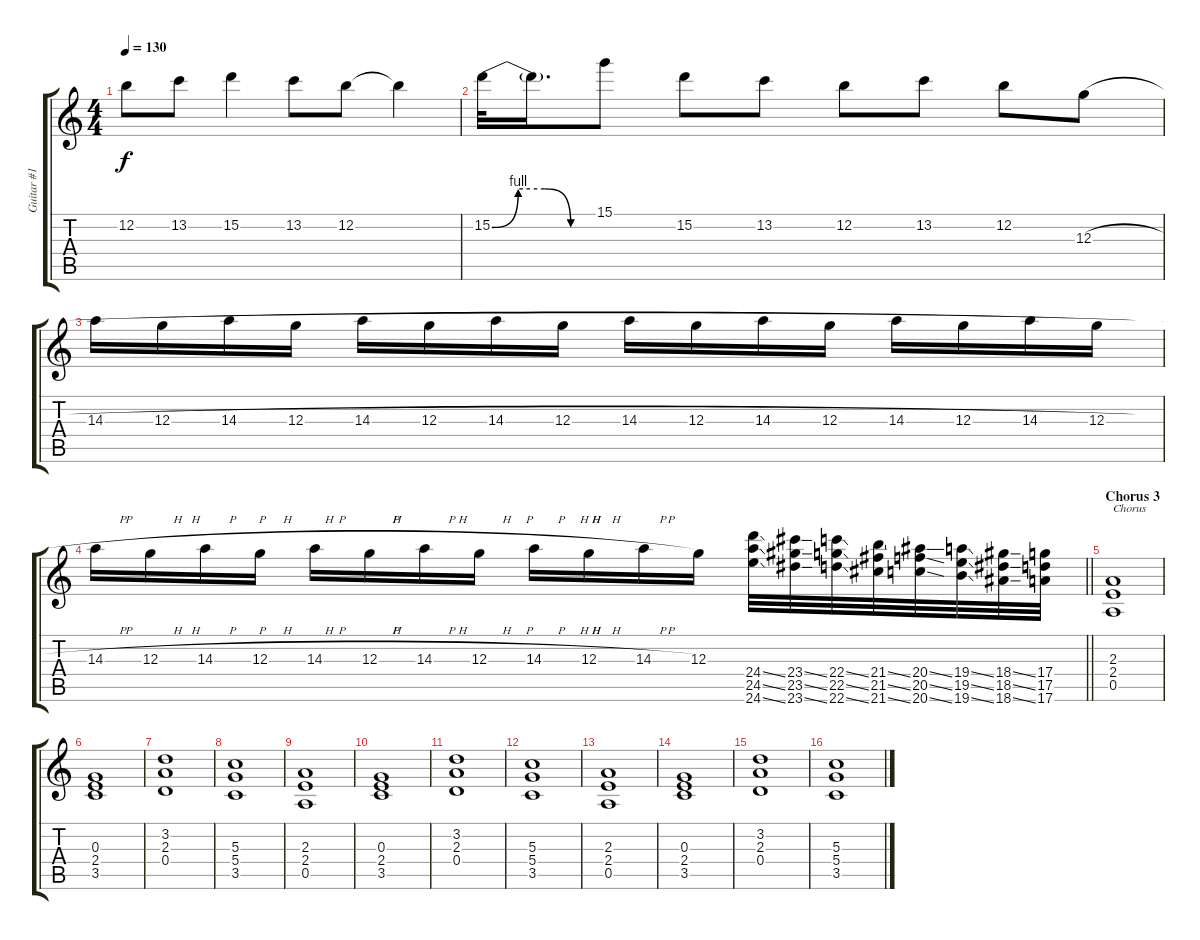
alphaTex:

\track ("Guitar #1 - Lead" "Guitar #1 ") {instrument distortionguitar}
\staff {score tabs}
\tuning (E4 B3 G3 D3 A2 E2) {hide}
\ts (4 4)
\tempo 130
\clef g2
\ks c
12.2.8{dy f} 13.2.8 15.2.4 13.2.8 12.2.8 12.2{t}.4 |
15.2{be (custom 0 0 15 4 30 4 45 0 60 0)}.32 15.2{t}.16{d} 15.1.8 15.2.8 13.2.8 12.2.8 13.2.8 12.2.8 12.3{h}.8 |
14.3{h}.16 12.3{h}.16 14.3{h}.16 12.3{h}.16 14.3{h}.16 12.3{h}.16 14.3{h}.16 12.3{h}.16 14.3{h}.16 12.3{h}.16 14.3{h}.16 12.3{h}.16 14.3{h}.16 12.3{h}.16 14.3{h}.16 12.3{h}.16 |
\barLineRight lightlight
14.3{h}.16 12.3{h}.16 14.3{h}.16 12.3{h}.16 14.3{h}.16 12.3{h}.16 14.3{h}.16 12.3{h}.16 14.3{h}.16 12.3{h}.16 14.3{h}.16 12.3.16 (24.4{ss} 24.5{ss} 24.6{ss}).32 (23.4{ss} 23.5{ss} 23.6{ss}).32 (22.4{ss} 22.5{ss} 22.6{ss}).32 (21.4{ss} 21.5{ss} 21.6{ss}).32 (20.4{ss} 20.5{ss} 20.6{ss}).32 (19.4{ss} 19.5{ss} 19.6{ss}).32 (18.4{ss} 18.5{ss} 18.6{ss}).32 (17.4 17.5 17.6).32 |
\section ("" "Chorus 3")
(2.3 2.4 0.5).1{txt "Chorus"} |
(0.3 2.4 3.5).1 |
(3.2 2.3 0.4).1 |
(5.3 5.4 3.5).1 |
(2.3 2.4 0.5).1 |
(0.3 2.4 3.5).1 |
(3.2 2.3 0.4).1 |
(5.3 5.4 3.5).1 |
(2.3 2.4 0.5).1 |
(0.3 2.4 3.5).1 |
(3.2 2.3 0.4).1 |
(5.3 5.4 3.5).1
